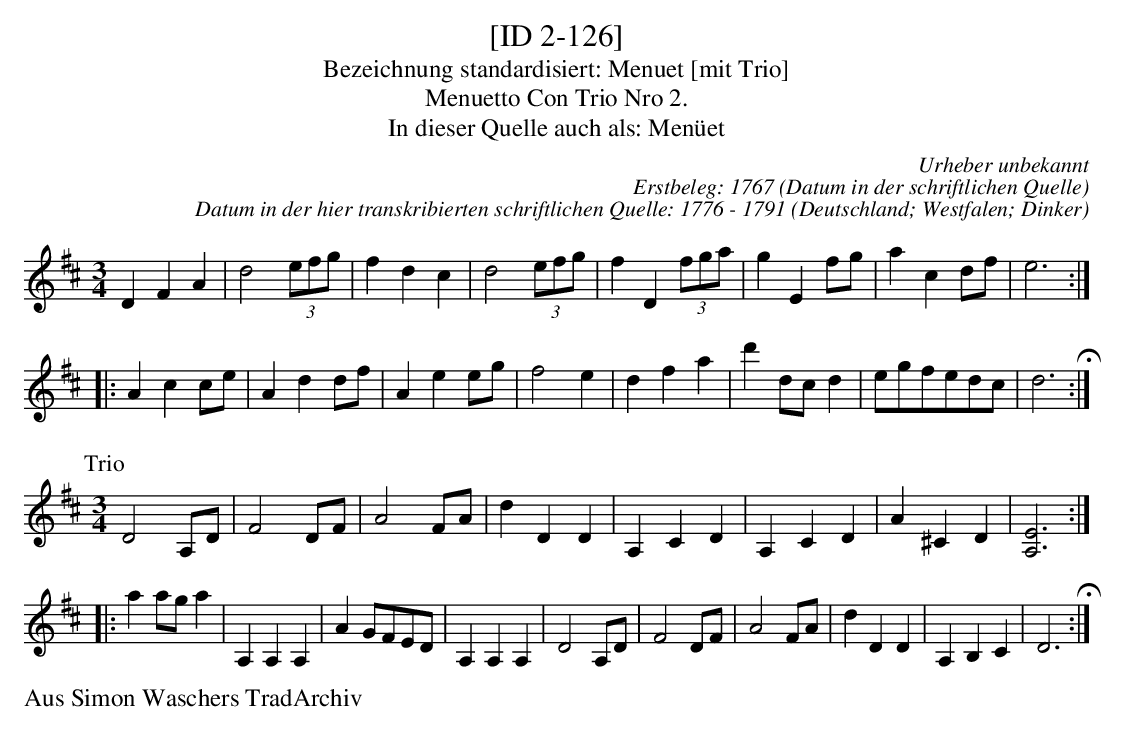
X:1
T:[ID 2-126]
T:Bezeichnung standardisiert: Menuet [mit Trio]
T:Menuetto Con Trio Nro 2.
T:In dieser Quelle auch als: Men\"uet
C:Urheber unbekannt
C:Erstbeleg: 1767 (Datum in der schriftlichen Quelle)
C:Datum in der hier transkribierten schriftlichen Quelle: 1776 - 1791
O:Deutschland; Westfalen; Dinker
L:1/8
M:3/4
K:D
D2F2A2 | d4(3efg | f2d2c2 | d4(3efg | f2D2(3fga | g2E2fg | a2c2df | e6 ::
A2c2ce | A2d2df | A2e2eg | f4e2 | d2f2a2 | d'2 dcd2 | egfedc | d6 H:|
P:Trio
M:3/4
D4A,D | F4DF | A4FA | d2D2D2 | A,2C2D2 | A,2C2D2 | A2^C2D2 | [E6A,6] ::
a2aga2 | A,2 A,2 A,2 | A2GFED | A,2 A,2 A,2 | D4A,D | F4DF | A4FA | d2D2D2 | A,2B,2C2 | D6 H:|
